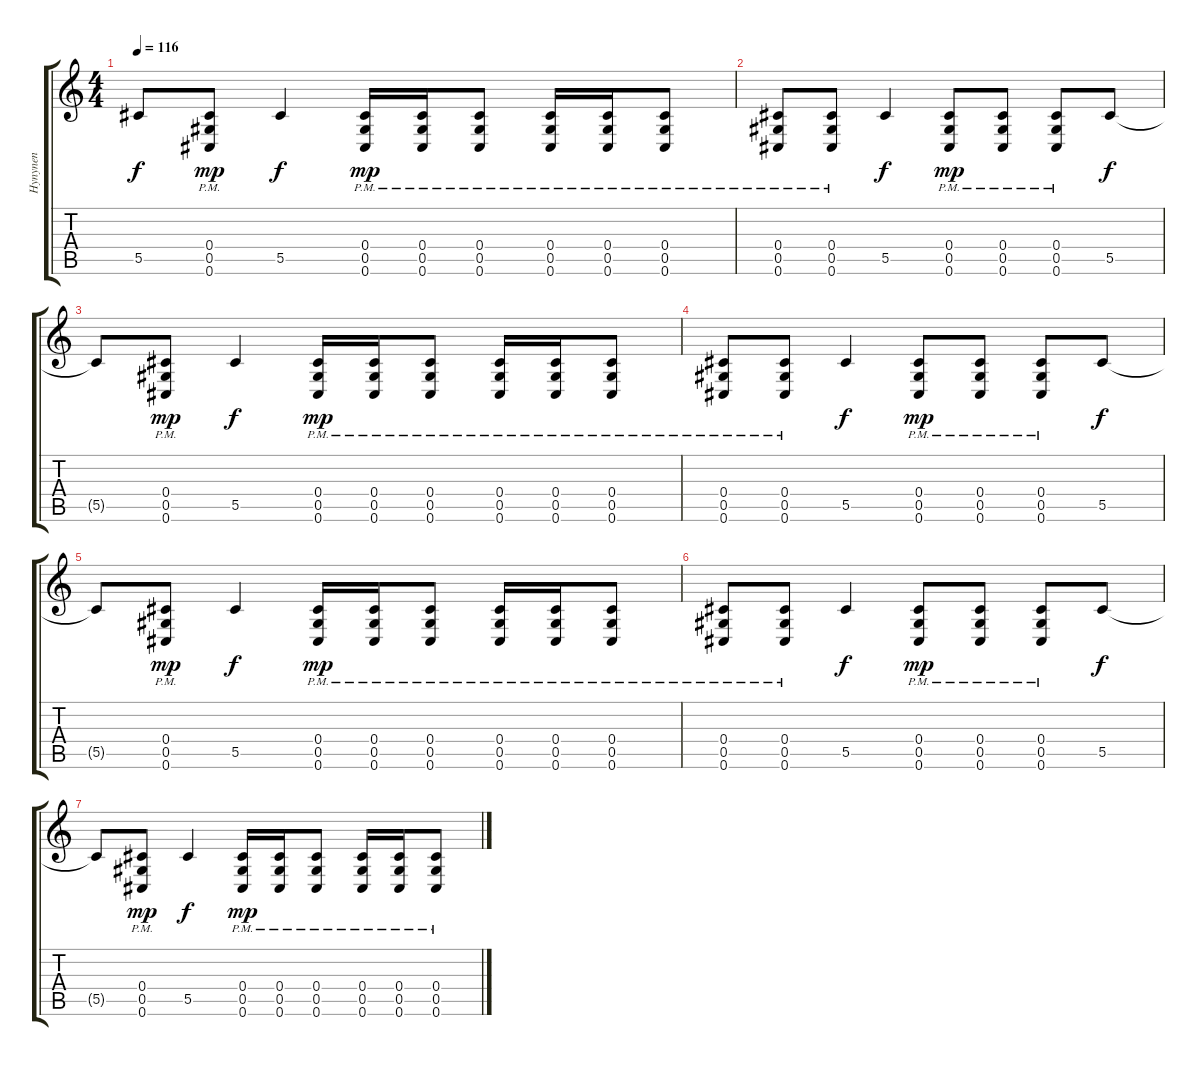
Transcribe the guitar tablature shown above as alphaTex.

\track ("Hynynen" "Hynynen") {instrument distortionguitar}
\staff {score tabs}
\tuning (Eb4 Bb3 Gb3 Db3 Ab2 Db2) {hide}
\ts (4 4)
\tempo 116
\clef g2
\ks c
5.5{t}.8{dy f} (0.4{pm} 0.5{pm} 0.6{pm}).8{dy mp} 5.5.4{dy f} (0.4{pm} 0.5{pm} 0.6{pm}).16{dy mp} (0.4{pm} 0.5{pm} 0.6{pm}).16 (0.4{pm} 0.5{pm} 0.6{pm}).8 (0.4{pm} 0.5{pm} 0.6{pm}).16 (0.4 0.5{pm} 0.6{pm}).16 (0.4{pm} 0.5{pm} 0.6{pm}).8 |
(0.4{pm} 0.5{pm} 0.6{pm}).8{volume 2} (0.4{pm} 0.5{pm} 0.6{pm}).8 5.5.4{dy f} (0.4{pm} 0.5{pm} 0.6{pm}).8{dy mp} (0.4{pm} 0.5{pm} 0.6{pm}).8 (0.4{pm} 0.5{pm} 0.6{pm}).8 5.5.8{dy f} |
5.5{t}.8 (0.4{pm} 0.5{pm} 0.6{pm}).8{dy mp} 5.5.4{dy f} (0.4{pm} 0.5{pm} 0.6{pm}).16{dy mp} (0.4{pm} 0.5{pm} 0.6{pm}).16 (0.4{pm} 0.5{pm} 0.6{pm}).8 (0.4{pm} 0.5{pm} 0.6{pm}).16 (0.4 0.5{pm} 0.6{pm}).16 (0.4{pm} 0.5{pm} 0.6{pm}).8 |
(0.4{pm} 0.5{pm} 0.6{pm}).8 (0.4{pm} 0.5{pm} 0.6{pm}).8 5.5.4{dy f} (0.4{pm} 0.5{pm} 0.6{pm}).8{dy mp} (0.4{pm} 0.5{pm} 0.6{pm}).8 (0.4{pm} 0.5{pm} 0.6{pm}).8 5.5.8{dy f} |
5.5{t}.8 (0.4{pm} 0.5{pm} 0.6{pm}).8{dy mp} 5.5.4{dy f} (0.4{pm} 0.5{pm} 0.6{pm}).16{dy mp} (0.4{pm} 0.5{pm} 0.6{pm}).16 (0.4{pm} 0.5{pm} 0.6{pm}).8 (0.4{pm} 0.5{pm} 0.6{pm}).16 (0.4 0.5{pm} 0.6{pm}).16 (0.4{pm} 0.5{pm} 0.6{pm}).8 |
(0.4{pm} 0.5{pm} 0.6{pm}).8{volume 0} (0.4{pm} 0.5{pm} 0.6{pm}).8 5.5.4{dy f} (0.4{pm} 0.5{pm} 0.6{pm}).8{dy mp} (0.4{pm} 0.5{pm} 0.6{pm}).8 (0.4{pm} 0.5{pm} 0.6{pm}).8 5.5.8{dy f} |
5.5{t}.8 (0.4{pm} 0.5{pm} 0.6{pm}).8{dy mp} 5.5.4{dy f} (0.4{pm} 0.5{pm} 0.6{pm}).16{dy mp} (0.4{pm} 0.5{pm} 0.6{pm}).16 (0.4{pm} 0.5{pm} 0.6{pm}).8 (0.4{pm} 0.5{pm} 0.6{pm}).16 (0.4 0.5{pm} 0.6{pm}).16 (0.4{pm} 0.5{pm} 0.6{pm}).8
